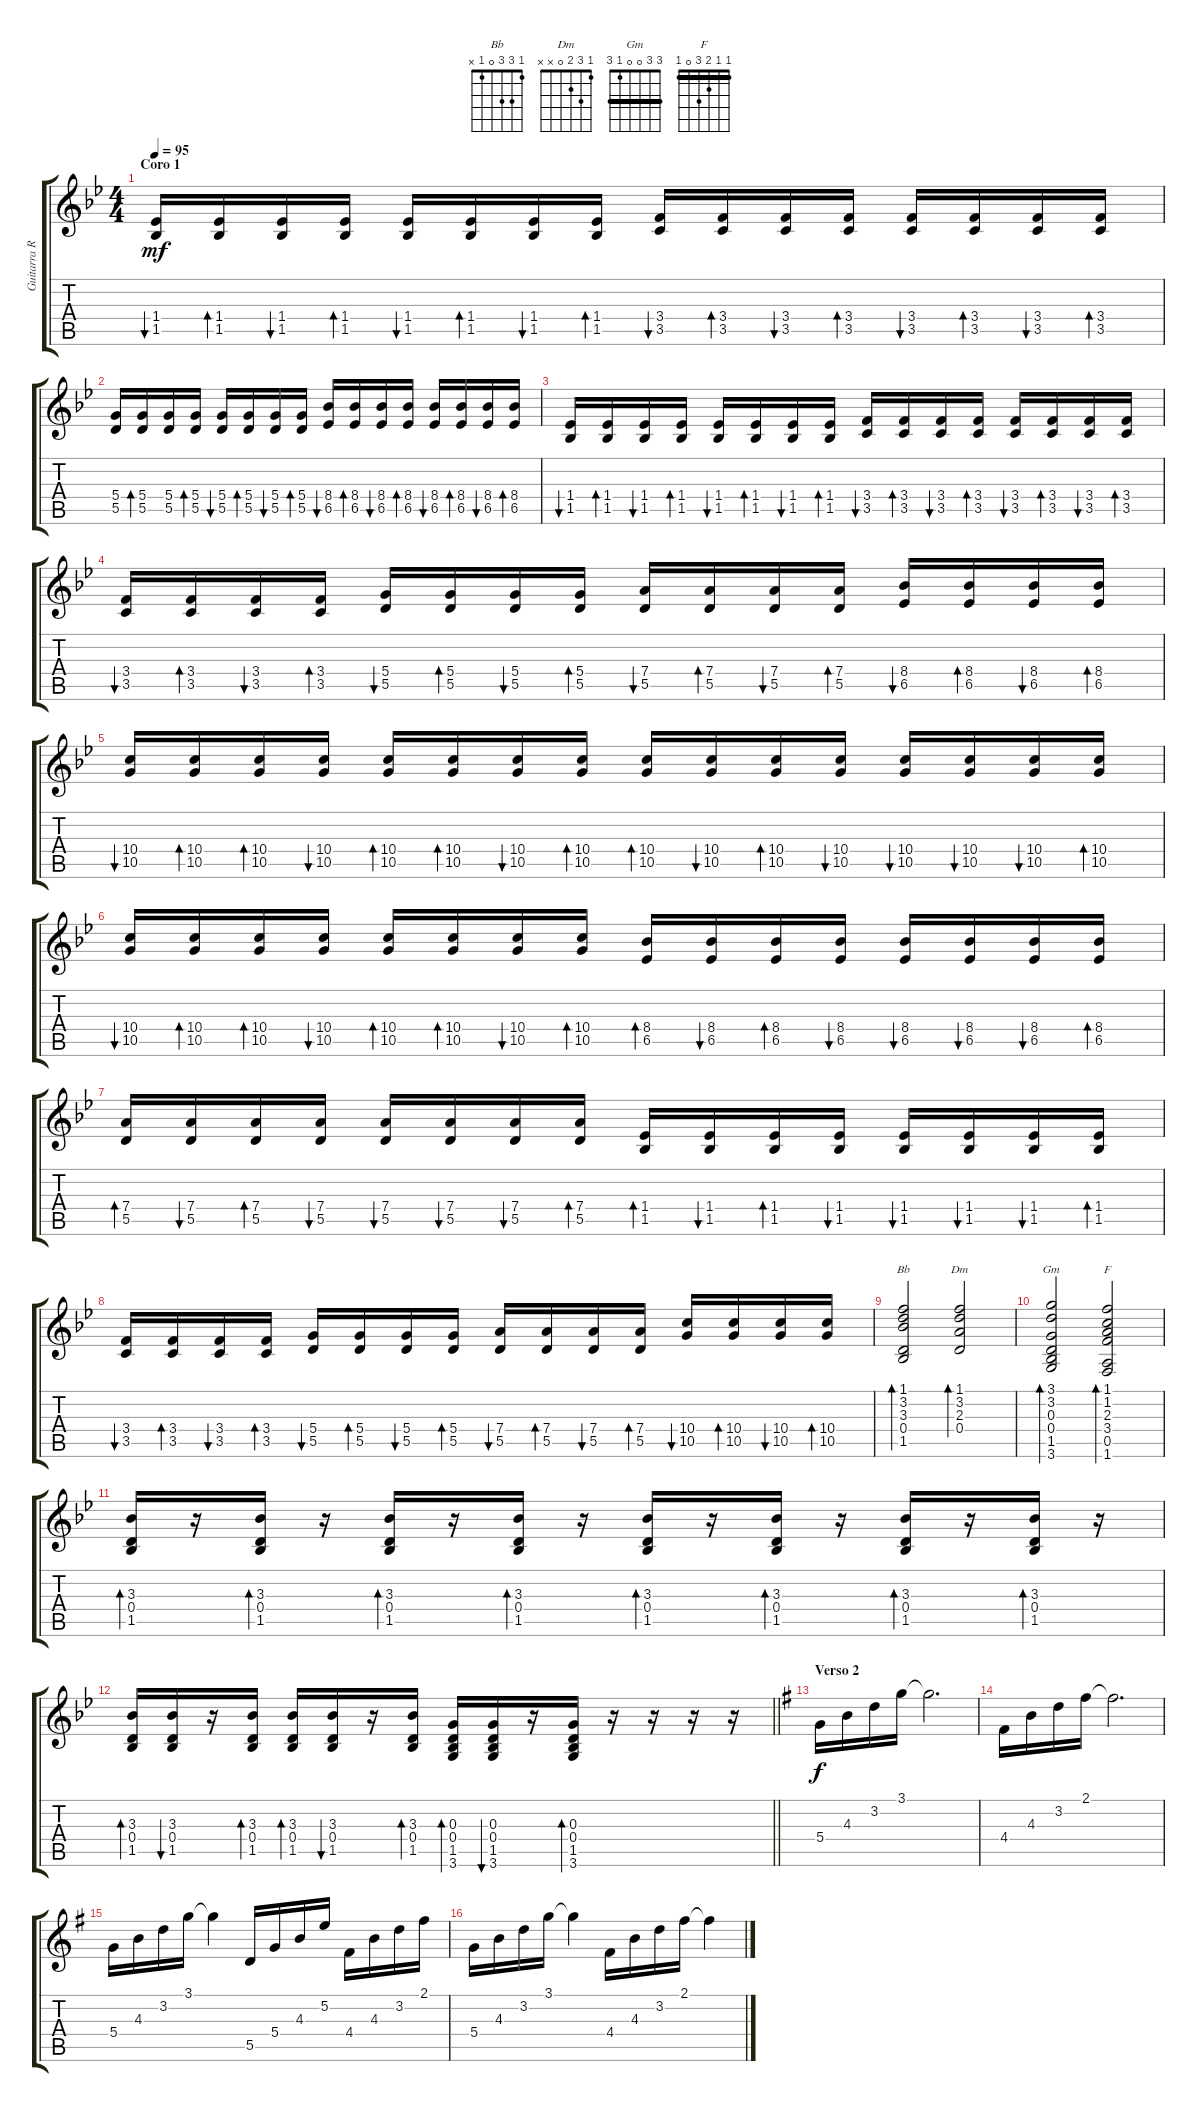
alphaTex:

\track ("Guitarra Rítmica" "Guitarra R") {instrument electricguitarclean}
\staff {score tabs}
\tuning (E4 B3 G3 D3 A2 E2) {hide}
\chord ("Bb" 1 3 3 0 1 x)
\chord ("Dm" 1 3 2 0 x x)
\chord ("Gm" 3 3 0 0 1 3) {barre 3}
\chord ("F" 1 1 2 3 0 1) {barre 1}
\ts (4 4)
\section ("" "Coro 1")
\tempo 95
\clef g2
\ks bb
(1.4 1.5).16{bu 60 dy mf} (1.4 1.5).16{bd 60} (1.4 1.5).16{bu 60} (1.4 1.5).16{bd 60} (1.4 1.5).16{bu 60} (1.4 1.5).16{bd 60} (1.4 1.5).16{bu 60} (1.4 1.5).16{bd 60} (3.4 3.5).16{bu 60} (3.4 3.5).16{bd 60} (3.4 3.5).16{bu 60} (3.4 3.5).16{bd 60} (3.4 3.5).16{bu 60} (3.4 3.5).16{bd 60} (3.4 3.5).16{bu 60} (3.4 3.5).16{bd 60} |
(5.4 5.5).16 (5.4 5.5).16{bd 60} (5.4 5.5).16 (5.4 5.5).16{bd 60} (5.4 5.5).16{bu 60} (5.4 5.5).16{bd 60} (5.4 5.5).16{bu 60} (5.4 5.5).16{bd 60} (8.4 6.5).16{bu 60} (8.4 6.5).16{bd 60} (8.4 6.5).16{bu 60} (8.4 6.5).16{bd 60} (8.4 6.5).16{bu 60} (8.4 6.5).16{bd 60} (8.4 6.5).16{bu 60} (8.4 6.5).16{bd 60} |
(1.4 1.5).16{bu 60} (1.4 1.5).16{bd 60} (1.4 1.5).16{bu 60} (1.4 1.5).16{bd 60} (1.4 1.5).16{bu 60} (1.4 1.5).16{bd 60} (1.4 1.5).16{bu 60} (1.4 1.5).16{bd 60} (3.4 3.5).16{bu 60} (3.4 3.5).16{bd 60} (3.4 3.5).16{bu 60} (3.4 3.5).16{bd 60} (3.4 3.5).16{bu 60} (3.4 3.5).16{bd 60} (3.4 3.5).16{bu 60} (3.4 3.5).16{bd 60} |
(3.4 3.5).16{bu 60} (3.4 3.5).16{bd 60} (3.4 3.5).16{bu 60} (3.4 3.5).16{bd 60} (5.4 5.5).16{bu 60} (5.4 5.5).16{bd 60} (5.4 5.5).16{bu 60} (5.4 5.5).16{bd 60} (7.4 5.5).16{bu 60} (7.4 5.5).16{bd 60} (7.4 5.5).16{bu 60} (7.4 5.5).16{bd 60} (8.4 6.5).16{bu 60} (8.4 6.5).16{bd 60} (8.4 6.5).16{bu 60} (8.4 6.5).16{bd 60} |
(10.4 10.5).16{bu 60} (10.4 10.5).16{bd 60} (10.4 10.5).16{bd 60} (10.4 10.5).16{bu 60} (10.4 10.5).16{bd 60} (10.4 10.5).16{bd 60} (10.4 10.5).16{bu 60} (10.4 10.5).16{bd 60} (10.4 10.5).16{bd 60} (10.4 10.5).16{bu 60} (10.4 10.5).16{bd 60} (10.4 10.5).16{bu 60} (10.4 10.5).16{bu 60} (10.4 10.5).16{bu 60} (10.4 10.5).16{bu 60} (10.4 10.5).16{bd 60} |
(10.4 10.5).16{bu 60} (10.4 10.5).16{bd 60} (10.4 10.5).16{bd 60} (10.4 10.5).16{bu 60} (10.4 10.5).16{bd 60} (10.4 10.5).16{bd 60} (10.4 10.5).16{bu 60} (10.4 10.5).16{bd 60} (8.4 6.5).16{bd 60} (8.4 6.5).16{bu 60} (8.4 6.5).16{bd 60} (8.4 6.5).16{bu 60} (8.4 6.5).16{bu 60} (8.4 6.5).16{bu 60} (8.4 6.5).16{bu 60} (8.4 6.5).16{bd 60} |
(7.4 5.5).16{bd 60} (7.4 5.5).16{bu 60} (7.4 5.5).16{bd 60} (7.4 5.5).16{bu 60} (7.4 5.5).16{bu 60} (7.4 5.5).16{bu 60} (7.4 5.5).16{bu 60} (7.4 5.5).16{bd 60} (1.4 1.5).16{bd 60} (1.4 1.5).16{bu 60} (1.4 1.5).16{bd 60} (1.4 1.5).16{bu 60} (1.4 1.5).16{bu 60} (1.4 1.5).16{bu 60} (1.4 1.5).16{bu 60} (1.4 1.5).16{bd 60} |
(3.4 3.5).16{bu 60} (3.4 3.5).16{bd 60} (3.4 3.5).16{bu 60} (3.4 3.5).16{bd 60} (5.4 5.5).16{bu 60} (5.4 5.5).16{bd 60} (5.4 5.5).16{bu 60} (5.4 5.5).16{bd 60} (7.4 5.5).16{bu 60} (7.4 5.5).16{bd 60} (7.4 5.5).16{bu 60} (7.4 5.5).16{bd 60} (10.4 10.5).16{bu 60} (10.4 10.5).16{bd 60} (10.4 10.5).16{bu 60} (10.4 10.5).16{bd 60} |
(1.1 3.2 3.3 0.4 1.5).2{bd 60 ch "Bb"} (1.1 3.2 2.3 0.4).2{bd 60 ch "Dm"} |
(3.1 3.2 0.3 0.4 1.5 3.6).2{bd 60 ch "Gm"} (1.1 1.2 2.3 3.4 0.5 1.6).2{bd 60 ch "F"} |
(3.3 0.4 1.5).16{bd 60} r.16 (3.3 0.4 1.5).16{bd 60} r.16 (3.3 0.4 1.5).16{bd 60} r.16 (3.3 0.4 1.5).16{bd 60} r.16 (3.3 0.4 1.5).16{bd 60} r.16 (3.3 0.4 1.5).16{bd 60} r.16 (3.3 0.4 1.5).16{bd 60} r.16 (3.3 0.4 1.5).16{bd 60} r.16 |
\barLineRight lightlight
(3.3 0.4 1.5).16{bd 60} (3.3 0.4 1.5).16{bu 60} r.16 (3.3 0.4 1.5).16{bd 60} (3.3 0.4 1.5).16{bd 60} (3.3 0.4 1.5).16{bu 60} r.16 (3.3 0.4 1.5).16{bd 60} (0.3 0.4 1.5 3.6).16{bd 60} (0.3 0.4 1.5 3.6).16{bu 60} r.16 (0.3 0.4 1.5 3.6).16{bd 60} r.16 r.16 r.16 r.16 |
\section ("" "Verso 2")
\ks g
5.4.16{dy f} 4.3.16 3.2.16 3.1.16 3.1{t}.2{d} |
4.4.16 4.3.16 3.2.16 2.1.16 2.1{t}.2{d} |
5.4.16 4.3.16 3.2.16 3.1.16 3.1{t}.4 5.5.16 5.4.16 4.3.16 5.2.16 4.4.16 4.3.16 3.2.16 2.1.16 |
5.4.16 4.3.16 3.2.16 3.1.16 3.1{t}.4 4.4.16 4.3.16 3.2.16 2.1.16 2.1{t}.4
